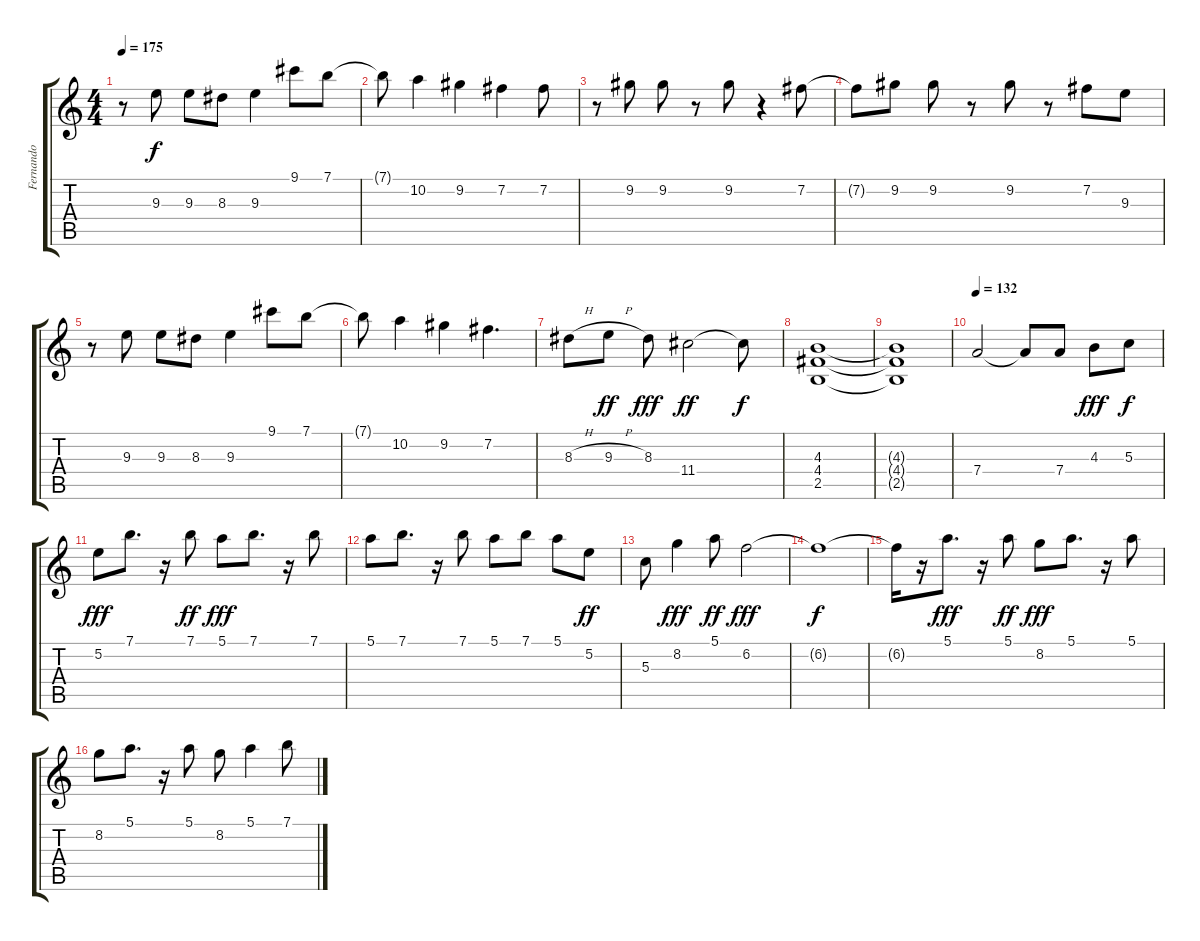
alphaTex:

\track ("Fernando" "Fernando") {instrument distortionguitar}
\staff {score tabs}
\tuning (E4 B3 G3 D3 A2 D2) {hide}
\ts (4 4)
\tempo 175
\clef g2
\ks c
r.8{dy f} 9.3.8 9.3.8 8.3.8 9.3.4 9.1.8 7.1.8 |
7.1{t}.8 10.2.4 9.2.4 7.2.4 7.2.8 |
r.8 9.2.8 9.2.8 r.8 9.2.8 r.4 7.2.8 |
7.2{t}.8 9.2.8 9.2.8 r.8 9.2.8 r.8 7.2.8 9.3.8 |
r.8 9.3.8 9.3.8 8.3.8 9.3.4 9.1.8 7.1.8 |
7.1{t}.8 10.2.4 9.2.4 7.2.4{d} |
8.3{h}.8 9.3{h}.8{dy ff} 8.3.8{dy fff} 11.4.2{dy ff} 11.4{t}.8{dy f} |
(4.3 4.4 2.5).1 |
(4.3{t} 4.4{t} 2.5{t}).1 |
\tempo 132
7.4.2 7.4{t}.8 7.4.8 4.3.8{dy fff} 5.3.8{dy f} |
5.2.8{dy fff} 7.1.8{d} r.16 7.1.8{dy ff} 5.1.8{dy fff} 7.1.8{d} r.16 7.1.8 |
5.1.8 7.1.8{d} r.16 7.1.8 5.1.8 7.1.8 5.1.8 5.2.8{dy ff} |
5.3.8 8.2.4{dy fff} 5.1.8{dy ff} 6.2.2{dy fff} |
6.2{t}.1{dy f} |
6.2{t}.16 r.16 5.1.8{d dy fff} r.16 5.1.8{dy ff} 8.2.8{dy fff} 5.1.8{d} r.16 5.1.8 |
8.2.8 5.1.8{d} r.16 5.1.8 8.2.8 5.1.4 7.1.8
